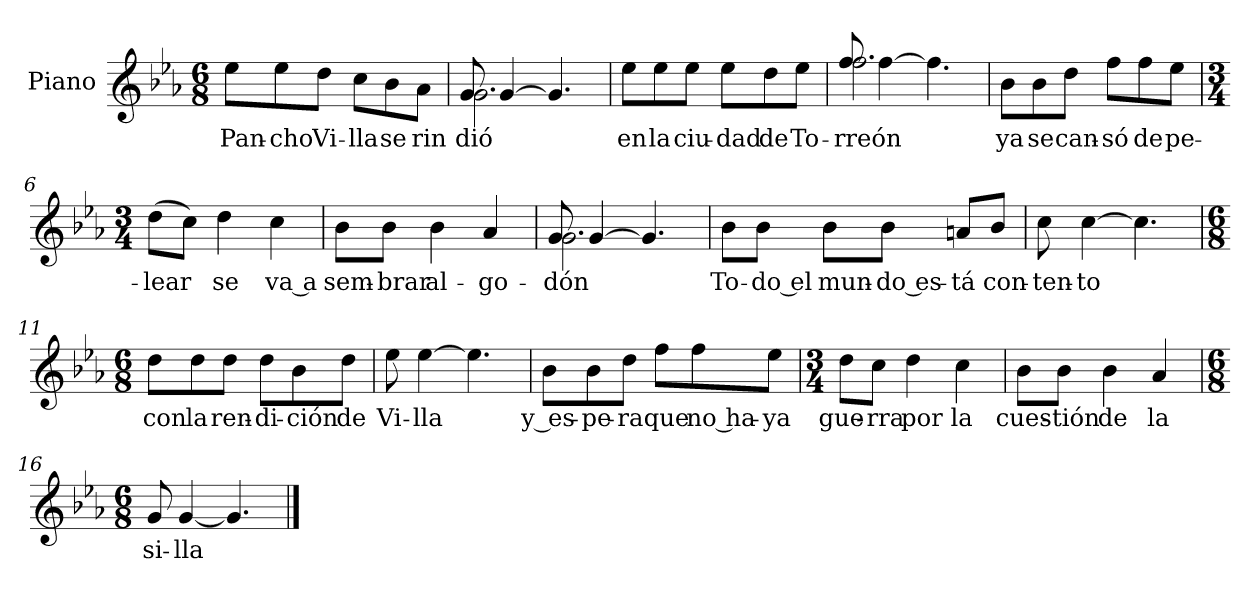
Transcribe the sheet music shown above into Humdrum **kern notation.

**kern	**text
*part1	*part1
*staff1	*staff1
*I"Piano	*
*I'Pno.	*
*clefG2	*
*k[b-e-a-]	*
*E-:	*
*M6/8	*
=1	=1
8ee-\L	Pan-
8ee-\	-cho
8dd\J	Vi-
8cc\L	-lla
8b-\	se
8a-\J	rin
=2	=2
*^	*
8g/	2.g\	-dió
[4g/	.	.
4.g/]	.	.
*v	*v	*
=3	=3
8ee-\L	en
8ee-\	la
8ee-\J	ciu-
8ee-\L	-dad
8dd\	de
8ee-\J	To-
=4	=4
*^	*
8ff/	2.ff\	-rreón
[4ff\	.	.
4.ff\]	.	.
*v	*v	*
=5	=5
8b-\L	ya
8b-\	se
8dd\J	can-
8ff\L	-só
8ff\	de
8ee-\J	pe-
=6	=6
*M3/4	*
(8dd\L	-lear
8cc\J)	.
4dd\	se
4cc\	va a
=7	=7
8b-\L	sem-
8b-\J	-brar
4b-\	al-
4a-/	-go-
=8	=8
*^	*
8g/	2.g\	-dón
[4g/	.	.
4.g/]	.	.
*v	*v	*
=9	=9
8b-\L	To-
8b-\J	-do el
8b-\L	mun-
8b-\J	-do es-
8an/L	-tá
8b-/J	con-
=10	=10
8cc\	-ten-
[4cc\	-to
4.cc\]	.
=11	=11
*M6/8	*
8dd\L	con
8dd\	la
8dd\J	ren-
8dd\L	-di-
8b-\	-ción
8dd\J	de
=12	=12
8ee-\	Vi-
[4ee-\	-lla
4.ee-\]	.
=13	=13
8b-\L	y es-
8b-\	-pe-
8dd\J	-ra
8ff\L	que
8ff\	no ha-
8ee-\J	-ya
=14	=14
*M3/4	*
8dd\L	gue-
8cc\J	-rra
4dd\	por
4cc\	la
=15	=15
8b-\L	cues-
8b-\J	-tión
4b-\	de
4a-/	la
=16	=16
*M6/8	*
8g/	si-
[4g/	-lla
4.g/]	.
==	==
*-	*-
